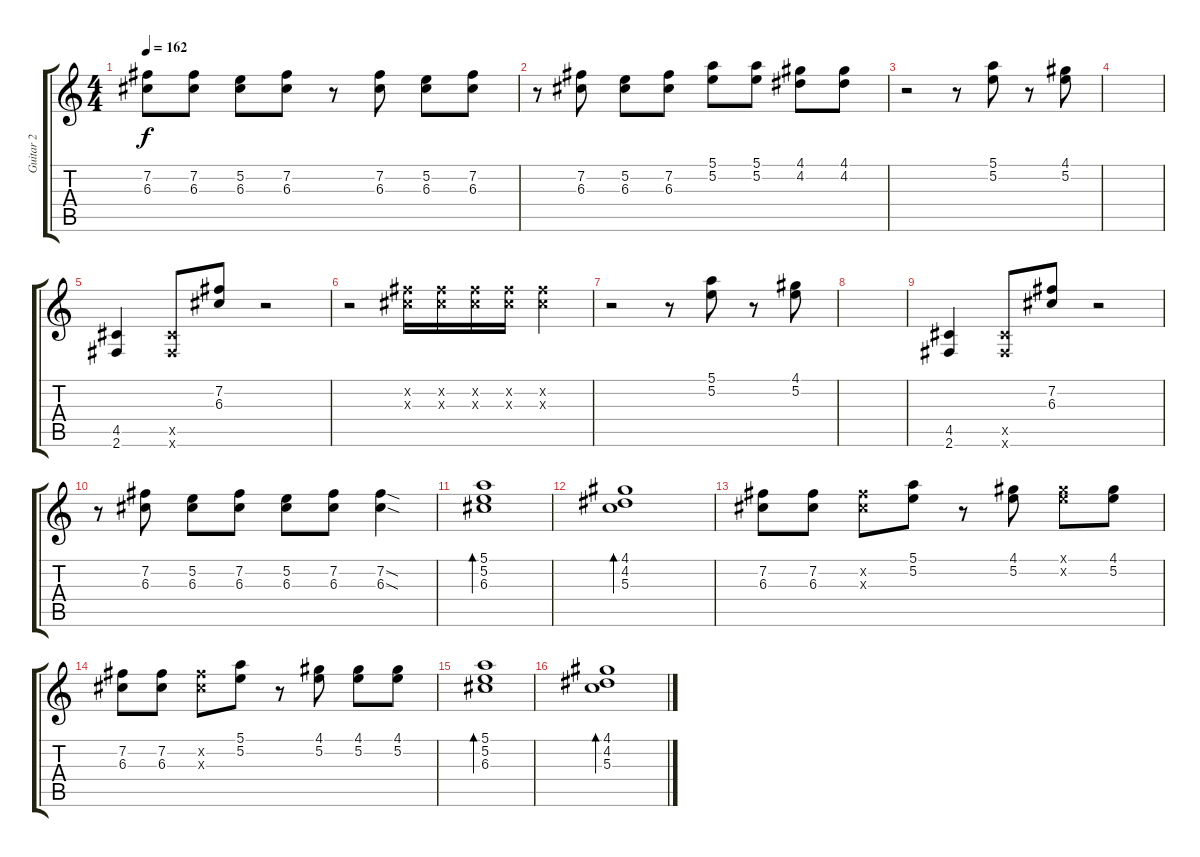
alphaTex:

\track ("Guitar 2" "Guitar 2") {instrument overdrivenguitar}
\staff {score tabs}
\tuning (E4 B3 G3 D3 A2 E2) {hide}
\ts (4 4)
\tempo 162
\clef g2
\ks c
(7.2 6.3).8{dy f} (7.2 6.3).8 (5.2 6.3).8 (7.2 6.3).8 r.8 (7.2 6.3).8 (5.2 6.3).8 (7.2 6.3).8 |
r.8 (7.2 6.3).8 (5.2 6.3).8 (7.2 6.3).8 (5.1 5.2).8 (5.1 5.2).8 (4.1 4.2).8 (4.1 4.2).8 |
r.2 r.8 (5.1 5.2).8 r.8 (4.1 5.2).8 |
|
(4.5 2.6).4 (4.5{x} 2.6{x}).8 (7.2 6.3).8 r.2 |
r.2 (7.2{x} 6.3{x}).16 (7.2{x} 6.3{x}).16 (7.2{x} 6.3{x}).16 (7.2{x} 6.3{x}).16 (7.2{x} 6.3{x}).4 |
r.2 r.8 (5.1 5.2).8 r.8 (4.1 5.2).8 |
|
(4.5 2.6).4 (4.5{x} 2.6{x}).8 (7.2 6.3).8 r.2 |
r.8 (7.2 6.3).8 (5.2 6.3).8 (7.2 6.3).8 (5.2 6.3).8 (7.2 6.3).8 (7.2{sod} 6.3{sod}).4 |
(5.1 5.2 6.3).1{bd 120} |
(4.1 4.2 5.3).1{bd 120} |
(7.2 6.3).8 (7.2 6.3).8 (7.2{x} 6.3{x}).8 (5.1 5.2).8 r.8 (4.1 5.2).8 (4.1{x} 5.2{x}).8 (4.1 5.2).8 |
(7.2 6.3).8 (7.2 6.3).8 (7.2{x} 6.3{x}).8 (5.1 5.2).8 r.8 (4.1 5.2).8 (4.1 5.2).8 (4.1 5.2).8 |
(5.1 5.2 6.3).1{bd 120} |
(4.1 4.2 5.3).1{bd 120}
